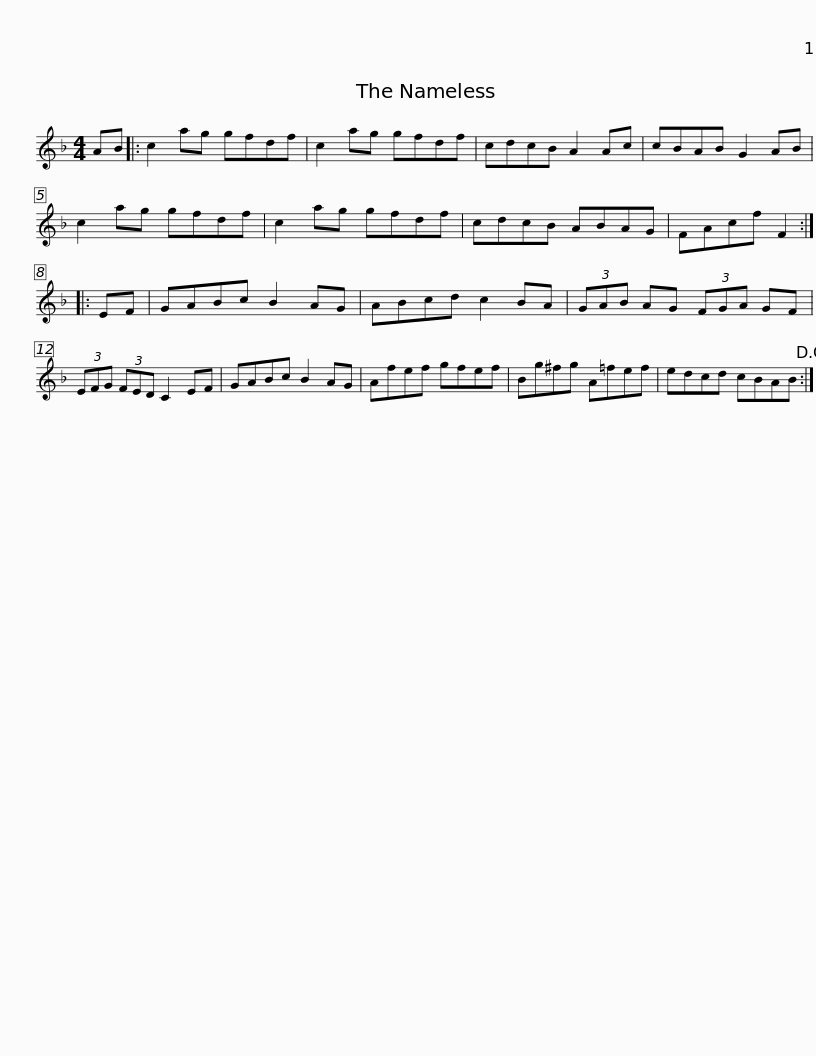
X:1
L:1/8
M:4/4
I:linebreak $
K:F
V:1 treble
V:1
 AB |: c2 ag gfdf | c2 ag gfdf | cdcB A2 Ac | cBAB G2 AB | %5
 c2 ag gfdf |$ c2 ag gfdf | cdcB ABAG | FAcf F2 :: EF | %10
 GABc B2 AG | ABcd c2 BA |$ (3GAB AG (3FGA GF | (3EFG (3FED C2 EF | GABc B2 AG | %15
 Afef gfef | Bg^fg A=fef |$ edcd cBAB!D.C.! :| %18
